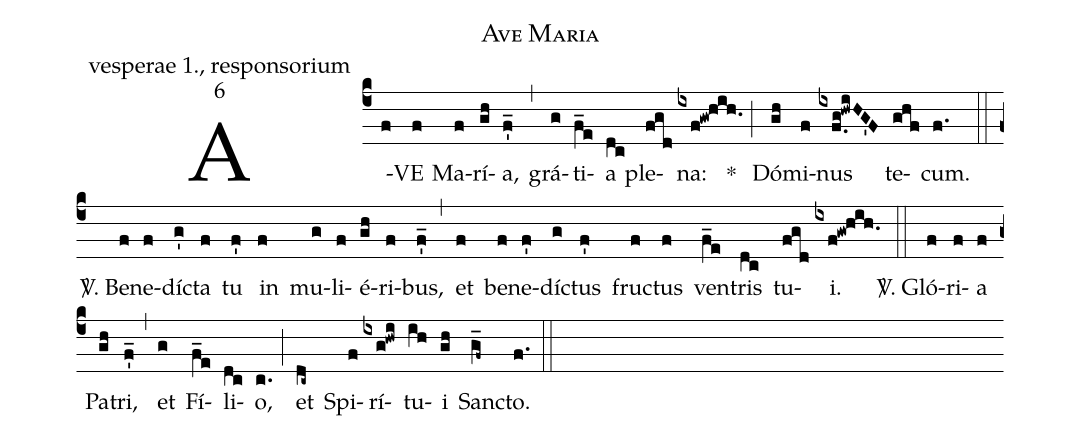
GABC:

name: Ave Maria;
office-part: vesperae 1., responsorium;
mode: 6;
%%
(c4) A(f)VE(f) Ma(f)rí(gh)a,(f_') (,)
grá(g)ti(f_e)a(dc) ple(fgd)na:(ixf!gw!hih.) * (;)
Dó(gh)mi(f)nus(ixf.g!hwiHG'F) te(ghf)cum.(f.) (::)

<sp>V/</sp>. Be(f)ne(f)díc(g')ta(f) tu(f') in(f) mu(g)li(f)é(gh)ri(f)bus,(f_') (,)
et(f) be(f)ne(f')díc(g)tus(f') fruc(f)tus(f) ven(f_e)tris(dc) tu(fgd)i.(ixf!gw!hih.) (::)

<sp>V/</sp>. Gló(f)ri(f)a(f) Pat(gh)ri,(f_') (,) et(g) Fí(f_e)li(dc)o,(c.) (;)
et(dc~) Spi(f)rí(ixg!hwi)tu(ih)i(gh) Sanc(g_f~)to.(f.) (::)
